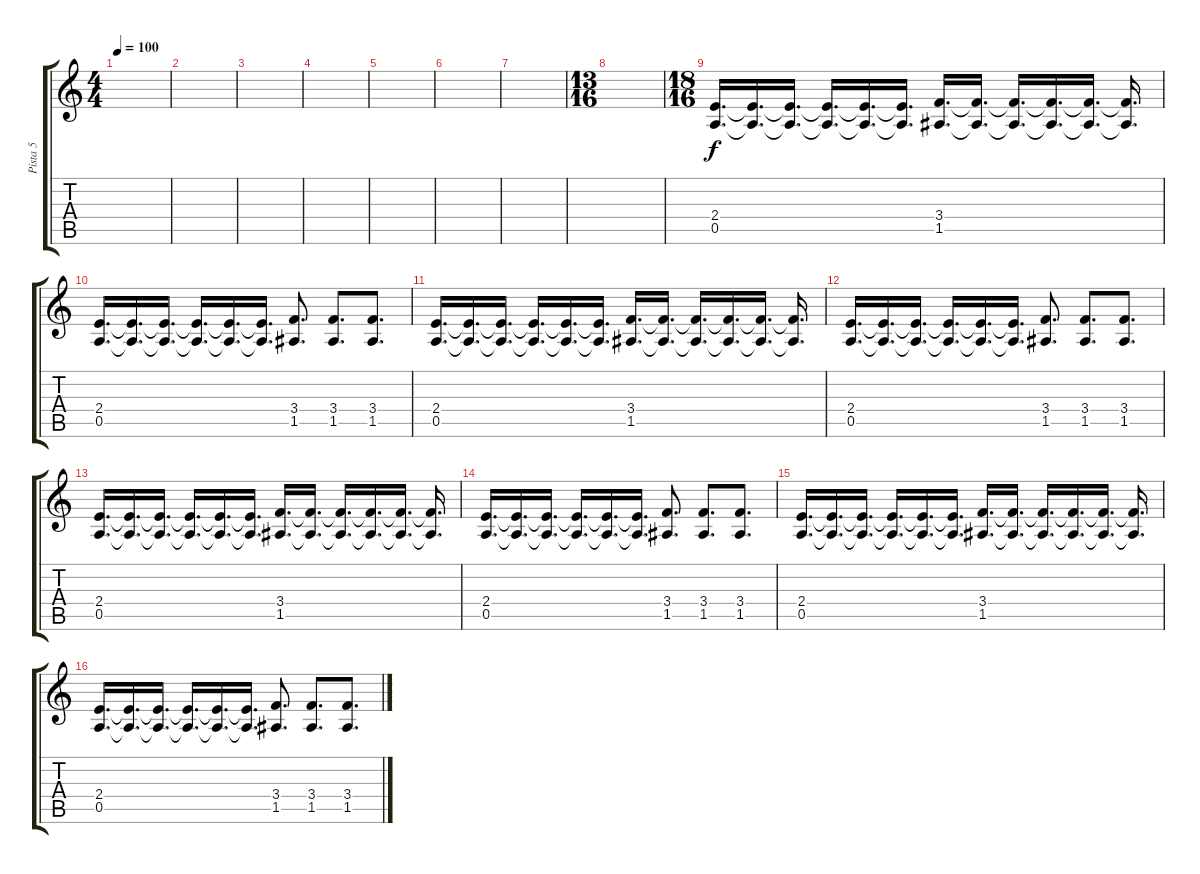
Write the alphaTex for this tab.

\track ("Pista 5" "Pista 5") {instrument distortionguitar}
\staff {score tabs}
\tuning (E4 B3 G3 D3 A2 E2) {hide}
\ts (4 4)
\tempo 100
\clef g2
\ks c
|
|
|
|
|
|
|
\ts (13 16)
|
\ts (18 16)
(2.4 0.5).16{d} (2.4{t} 0.5{t}).16{d} (2.4{t} 0.5{t}).16{d} (2.4{t} 0.5{t}).16{d} (2.4{t} 0.5{t}).16{d} (2.4{t} 0.5{t}).16{d} (3.4 1.5).16{d} (3.4{t} 1.5{t}).16{d} (3.4{t} 1.5{t}).16{d} (3.4{t} 1.5{t}).16{d} (3.4{t} 1.5{t}).16{d} (3.4{t} 1.5{t}).16{d} |
(2.4 0.5).16{d} (2.4{t} 0.5{t}).16{d} (2.4{t} 0.5{t}).16{d} (2.4{t} 0.5{t}).16{d} (2.4{t} 0.5{t}).16{d} (2.4{t} 0.5{t}).16{d} (3.4 1.5).8{d} (3.4 1.5).8{d} (3.4 1.5).8{d} |
(2.4 0.5).16{d} (2.4{t} 0.5{t}).16{d} (2.4{t} 0.5{t}).16{d} (2.4{t} 0.5{t}).16{d} (2.4{t} 0.5{t}).16{d} (2.4{t} 0.5{t}).16{d} (3.4 1.5).16{d} (3.4{t} 1.5{t}).16{d} (3.4{t} 1.5{t}).16{d} (3.4{t} 1.5{t}).16{d} (3.4{t} 1.5{t}).16{d} (3.4{t} 1.5{t}).16{d} |
(2.4 0.5).16{d} (2.4{t} 0.5{t}).16{d} (2.4{t} 0.5{t}).16{d} (2.4{t} 0.5{t}).16{d} (2.4{t} 0.5{t}).16{d} (2.4{t} 0.5{t}).16{d} (3.4 1.5).8{d} (3.4 1.5).8{d} (3.4 1.5).8{d} |
(2.4 0.5).16{d} (2.4{t} 0.5{t}).16{d} (2.4{t} 0.5{t}).16{d} (2.4{t} 0.5{t}).16{d} (2.4{t} 0.5{t}).16{d} (2.4{t} 0.5{t}).16{d} (3.4 1.5).16{d} (3.4{t} 1.5{t}).16{d} (3.4{t} 1.5{t}).16{d} (3.4{t} 1.5{t}).16{d} (3.4{t} 1.5{t}).16{d} (3.4{t} 1.5{t}).16{d} |
(2.4 0.5).16{d} (2.4{t} 0.5{t}).16{d} (2.4{t} 0.5{t}).16{d} (2.4{t} 0.5{t}).16{d} (2.4{t} 0.5{t}).16{d} (2.4{t} 0.5{t}).16{d} (3.4 1.5).8{d} (3.4 1.5).8{d} (3.4 1.5).8{d} |
(2.4 0.5).16{d} (2.4{t} 0.5{t}).16{d} (2.4{t} 0.5{t}).16{d} (2.4{t} 0.5{t}).16{d} (2.4{t} 0.5{t}).16{d} (2.4{t} 0.5{t}).16{d} (3.4 1.5).16{d} (3.4{t} 1.5{t}).16{d} (3.4{t} 1.5{t}).16{d} (3.4{t} 1.5{t}).16{d} (3.4{t} 1.5{t}).16{d} (3.4{t} 1.5{t}).16{d} |
(2.4 0.5).16{d} (2.4{t} 0.5{t}).16{d} (2.4{t} 0.5{t}).16{d} (2.4{t} 0.5{t}).16{d} (2.4{t} 0.5{t}).16{d} (2.4{t} 0.5{t}).16{d} (3.4 1.5).8{d} (3.4 1.5).8{d} (3.4 1.5).8{d}
